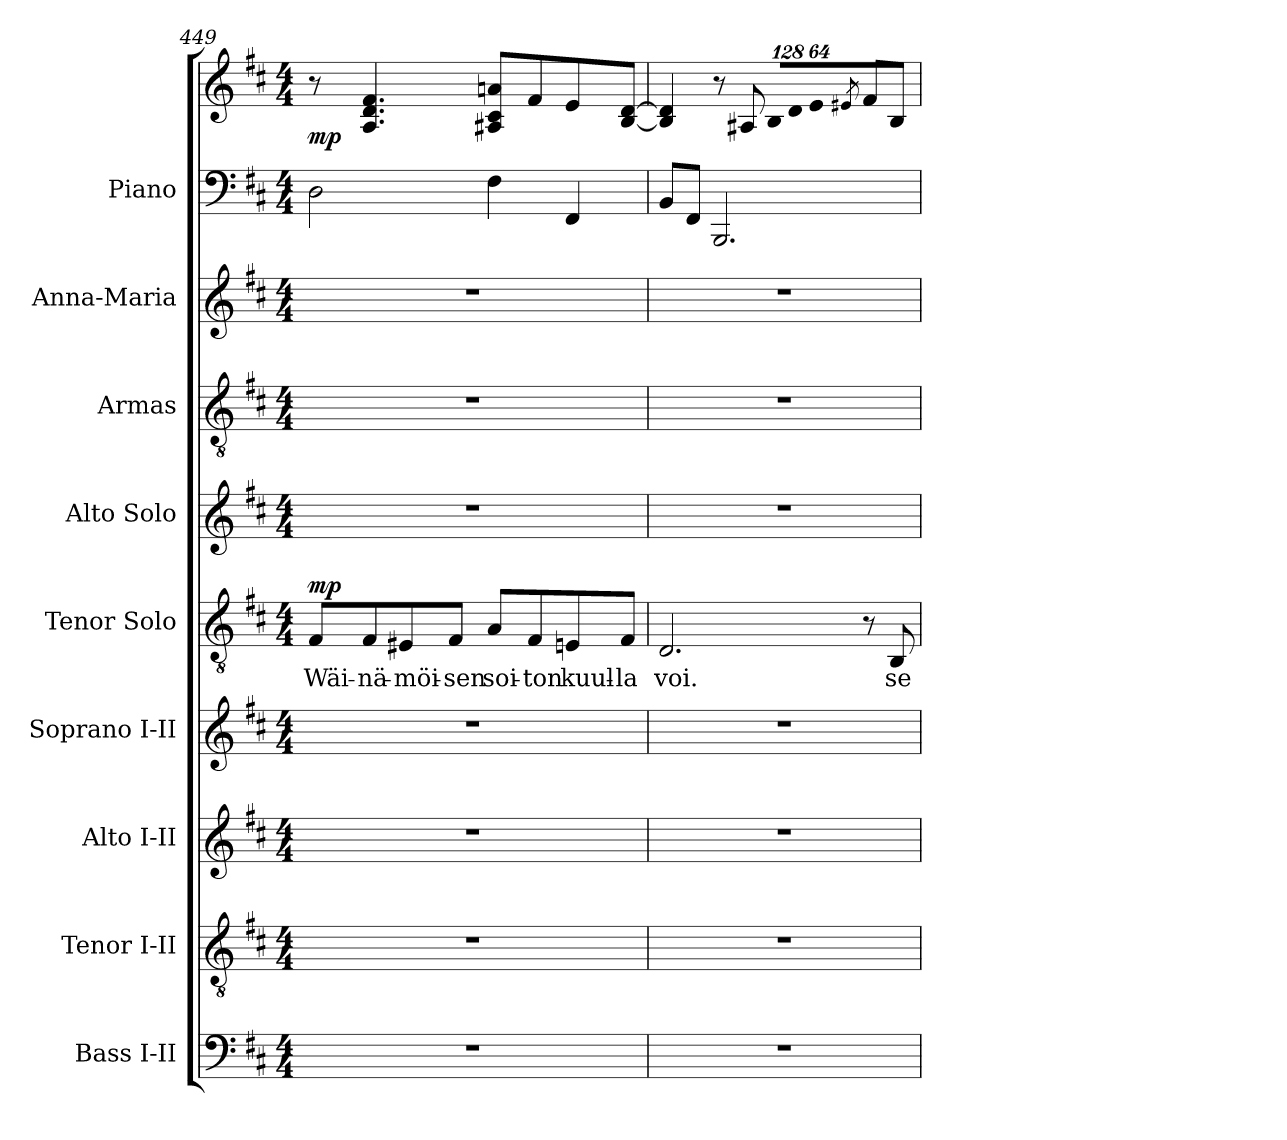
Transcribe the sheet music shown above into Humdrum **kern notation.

**kern	**kern	**kern	**kern	**kern	**text	**dynam	**kern	**kern	**kern	**kern	**kern	**dynam
*part9	*part8	*part7	*part6	*part5	*part5	*part5	*part4	*part3	*part2	*part1	*part1	*part1
*staff10	*staff9	*staff8	*staff7	*staff6	*staff6	*staff6	*staff5	*staff4	*staff3	*staff2	*staff1	*staff1/2
*I"Bass I-II	*I"Tenor I-II	*I"Alto I-II	*I"Soprano I-II	*I"Tenor Solo	*	*	*I"Alto Solo	*I"Armas	*I"Anna-Maria	*I"Piano	*	*
*I'B.	*I'T.	*I'A.	*I'S.	*I'T. Solo	*	*	*I'A. Solo	*I'Armas	*I'A-M	*I'Pno.	*	*
!!LO:LB:g=z
*clefF4	*clefGv2	*clefG2	*clefG2	*clefGv2	*	*	*clefG2	*clefGv2	*clefG2	*clefF4	*clefG2	*
*	*ITrd7c12	*	*	*ITrd7c12	*	*	*	*ITrd7c12	*	*	*	*
*k[f#c#]	*k[f#c#]	*k[f#c#]	*k[f#c#]	*k[f#c#]	*	*	*k[f#c#]	*k[f#c#]	*k[f#c#]	*k[f#c#]	*k[f#c#]	*
*D:	*D:	*D:	*D:	*D:	*	*	*D:	*D:	*D:	*D:	*D:	*
*M4/4	*M4/4	*M4/4	*M4/4	*M4/4	*	*	*M4/4	*M4/4	*M4/4	*M4/4	*M4/4	*
=449	=449	=449	=449	=449	=449	=449	=449	=449	=449	=449	=449	=449
!	!	!	!	!	!LO:LY:b:color=#000000	!	!	!	!	!	!	!
1r	1r	1r	1r	8FF#i/L	Wäi-	mp	1r	1r	1r	2Di\	8r	mp
!	!	!	!	!	!LO:LY:b:color=#000000	!	!	!	!	!	!	!
.	.	.	.	8FF#i/	-nä-	.	.	.	.	.	4.Ai/ 4.di 4.f#i	.
!	!	!	!	!	!LO:LY:b:color=#000000	!	!	!	!	!	!	!
.	.	.	.	8EE#Xi/	-möi-	.	.	.	.	.	.	.
!	!	!	!	!	!LO:LY:b:color=#000000	!	!	!	!	!	!	!
.	.	.	.	8FF#i/J	-sen	.	.	.	.	.	.	.
!	!	!	!	!	!LO:LY:b:color=#000000	!	!	!	!	!	!	!
.	.	.	.	8AAi/L	soi-	.	.	.	.	4F#i\	8A#Xi/ 8c#i 8aniL	.
!	!	!	!	!	!LO:LY:b:color=#000000	!	!	!	!	!	!	!
.	.	.	.	8FF#i/	-ton	.	.	.	.	.	8f#i/	.
!	!	!	!	!	!LO:LY:b:color=#000000	!	!	!	!	!	!	!
.	.	.	.	8EEni/	kuul-	.	.	.	.	4FF#i/	8ei/	.
!	!	!	!	!	!LO:LY:b:color=#000000	!	!	!	!	!	!	!
.	.	.	.	8FF#i/J	-la	.	.	.	.	.	[<8Bi/ [>8diJ	.
=450	=450	=450	=450	=450	=450	=450	=450	=450	=450	=450	=450	=450
!	!	!	!	!	!LO:LY:b:color=#000000	!	!	!	!	!	!	!
1r	1r	1r	1r	2.DDi/	voi.	.	1r	1r	1r	8BBi/L	4Bi/] 4di]	.
.	.	.	.	.	.	.	.	.	.	8FF#i/J	.	.
.	.	.	.	.	.	.	.	.	.	2.BBBi/	8r	.
.	.	.	.	.	.	.	.	.	.	.	8A#Xi/	.
*	*	*	*	*	*	*	*	*	*	*	*Xbrackettup	*
!	!	!	!	!	!	!	!	!	!	!	!LO:N:vis=8	!
.	.	.	.	.	.	.	.	.	.	.	1024%85Bi/L	.
!	!	!	!	!	!	!	!	!	!	!	!LO:N:vis=8	!
.	.	.	.	.	.	.	.	.	.	.	1024%85di/	.
!	!	!	!	!	!	!	!	!	!	!	!LO:N:vis=8	!
.	.	.	.	.	.	.	.	.	.	.	512%43ei/J	.
.	.	.	.	.	.	.	.	.	.	.	8qe#Xi/	.
.	.	.	.	8r	.	.	.	.	.	.	8f#i/L	.
!	!	!	!	!	!LO:LY:b:color=#000000	!	!	!	!	!	!	!
.	.	.	.	8BBBi/	se	.	.	.	.	.	8Bi/J	.
=	=	=	=	=	=	=	=	=	=	=	=	=
*-	*-	*-	*-	*-	*-	*-	*-	*-	*-	*-	*-	*-
